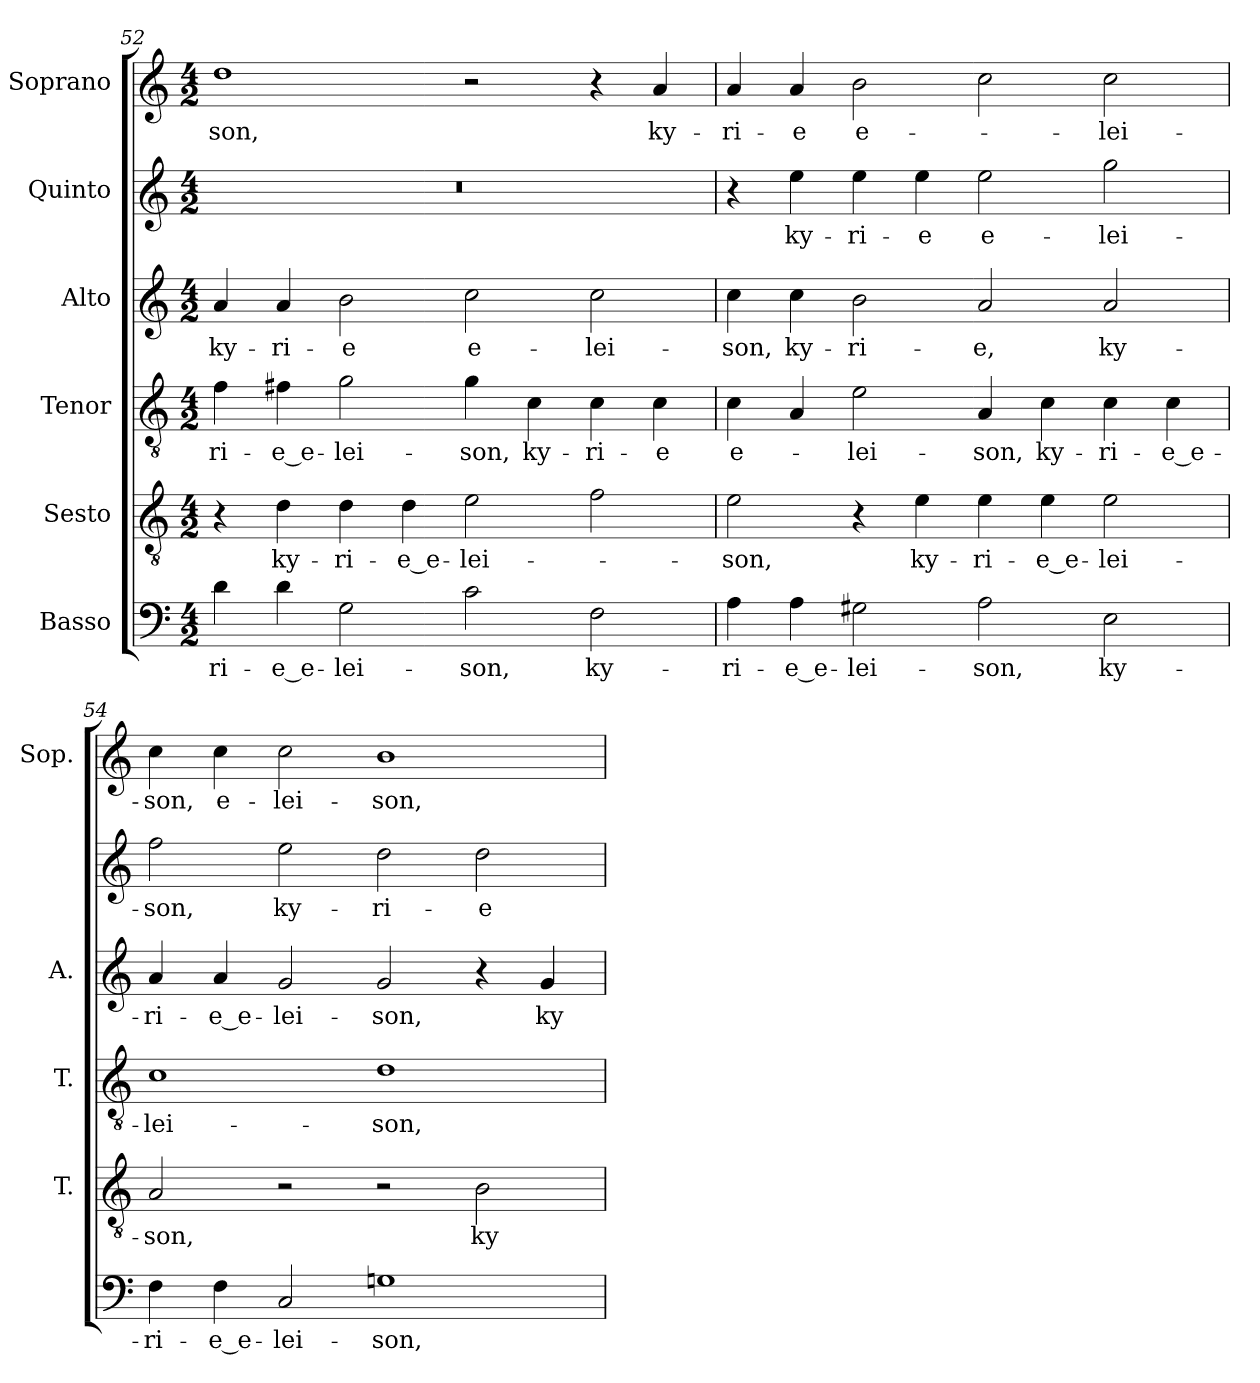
**kern	**text	**kern	**text	**kern	**text	**kern	**text	**kern	**text	**kern	**text
*part6	*part6	*part5	*part5	*part4	*part4	*part3	*part3	*part2	*part2	*part1	*part1
*staff6	*staff6	*staff5	*staff5	*staff4	*staff4	*staff3	*staff3	*staff2	*staff2	*staff1	*staff1
*I"Basso	*	*I"Sesto	*	*I"Tenor	*	*I"Alto	*	*I"Quinto	*	*I"Soprano	*
*	*	*I'T.	*	*I'T.	*	*I'A.	*	*	*	*I'Sop.	*
!!LO:LB:g=z
*clefF4	*	*clefGv2	*	*clefGv2	*	*clefG2	*	*clefG2	*	*clefG2	*
*	*	*ITrd7c12	*	*ITrd7c12	*	*	*	*	*	*	*
*k[]	*	*k[]	*	*k[]	*	*k[]	*	*k[]	*	*k[]	*
*C:	*	*C:	*	*C:	*	*C:	*	*C:	*	*C:	*
*M4/2	*	*M4/2	*	*M4/2	*	*M4/2	*	*M4/2	*	*M4/2	*
=52	=52	=52	=52	=52	=52	=52	=52	=52	=52	=52	=52
!	!LO:LY:b:color=#000000	!	!	!	!	!	!	!	!	!	!
!	!	!	!	!	!LO:LY:b:color=#000000	!	!	!	!	!	!
!	!	!	!	!	!	!	!LO:LY:b:color=#000000	!LO:N:vis=1	!	!	!
!	!	!	!	!	!	!	!	!	!	!	!LO:LY:b:color=#000000
4di\	-ri-	4r	.	4Fi\	-ri-	4ai/	ky-	0r	.	1ddi	-son,
!	!LO:LY:b:color=#000000	!	!	!	!	!	!	!	!	!	!
!	!	!	!LO:LY:b:color=#000000	!	!	!	!	!	!	!	!
!	!	!	!	!	!LO:LY:b:color=#000000	!	!	!	!	!	!
!	!	!	!	!	!	!	!LO:LY:b:color=#000000	!	!	!	!
4di\	-e_e-	4Di\	ky-	4F#Xi\	-e_e-	4ai/	-ri-	.	.	.	.
!	!LO:LY:b:color=#000000	!	!	!	!	!	!	!	!	!	!
!	!	!	!LO:LY:b:color=#000000	!	!	!	!	!	!	!	!
!	!	!	!	!	!LO:LY:b:color=#000000	!	!	!	!	!	!
!	!	!	!	!	!	!	!LO:LY:b:color=#000000	!	!	!	!
2Gi\	-lei-	4Di\	-ri-	2Gi\	-lei-	2bi\	-e	.	.	.	.
!	!	!	!LO:LY:b:color=#000000	!	!	!	!	!	!	!	!
.	.	4Di\	-e_e-	.	.	.	.	.	.	.	.
!	!LO:LY:b:color=#000000	!	!	!	!	!	!	!	!	!	!
!	!	!	!LO:LY:b:color=#000000	!	!	!	!	!	!	!	!
!	!	!	!	!	!LO:LY:b:color=#000000	!	!	!	!	!	!
!	!	!	!	!	!	!	!LO:LY:b:color=#000000	!	!	!	!
2ci\	-son,	2Ei\	-lei-	4Gi\	-son,	2cci\	e-	.	.	2r	.
!	!	!	!	!	!LO:LY:b:color=#000000	!	!	!	!	!	!
.	.	.	.	4Ci\	ky-	.	.	.	.	.	.
!	!LO:LY:b:color=#000000	!	!	!	!	!	!	!	!	!	!
!	!	!	!	!	!LO:LY:b:color=#000000	!	!	!	!	!	!
!	!	!	!	!	!	!	!LO:LY:b:color=#000000	!	!	!	!
2Fi\	ky-	2Fi\	.	4Ci\	-ri-	2cci\	-lei-	.	.	4r	.
!	!	!	!	!	!LO:LY:b:color=#000000	!	!	!	!	!	!
!	!	!	!	!	!	!	!	!	!	!	!LO:LY:b:color=#000000
.	.	.	.	4Ci\	-e	.	.	.	.	4ai/	ky-
=53	=53	=53	=53	=53	=53	=53	=53	=53	=53	=53	=53
!	!LO:LY:b:color=#000000	!	!	!	!	!	!	!	!	!	!
!	!	!	!LO:LY:b:color=#000000	!	!	!	!	!	!	!	!
!	!	!	!	!	!LO:LY:b:color=#000000	!	!	!	!	!	!
!	!	!	!	!	!	!	!LO:LY:b:color=#000000	!	!	!	!
!	!	!	!	!	!	!	!	!	!	!	!LO:LY:b:color=#000000
4Ai\	-ri-	2Ei\	-son,	4Ci\	e-	4cci\	-son,	4r	.	4ai/	-ri-
!	!LO:LY:b:color=#000000	!	!	!	!	!	!	!	!	!	!
!	!	!	!	!	!	!	!LO:LY:b:color=#000000	!	!	!	!
!	!	!	!	!	!	!	!	!	!LO:LY:b:color=#000000	!	!
!	!	!	!	!	!	!	!	!	!	!	!LO:LY:b:color=#000000
4Ai\	-e_e-	.	.	4AAi/	.	4cci\	ky-	4eei\	ky-	4ai/	-e
!	!LO:LY:b:color=#000000	!	!	!	!	!	!	!	!	!	!
!	!	!	!	!	!LO:LY:b:color=#000000	!	!	!	!	!	!
!	!	!	!	!	!	!	!LO:LY:b:color=#000000	!	!	!	!
!	!	!	!	!	!	!	!	!	!LO:LY:b:color=#000000	!	!
!	!	!	!	!	!	!	!	!	!	!	!LO:LY:b:color=#000000
2G#Xi\	-lei-	4r	.	2Ei\	-lei-	2bi\	-ri-	4eei\	-ri-	2bi\	e-
!	!	!	!LO:LY:b:color=#000000	!	!	!	!	!	!	!	!
!	!	!	!	!	!	!	!	!	!LO:LY:b:color=#000000	!	!
.	.	4Ei\	ky-	.	.	.	.	4eei\	-e	.	.
!	!LO:LY:b:color=#000000	!	!	!	!	!	!	!	!	!	!
!	!	!	!LO:LY:b:color=#000000	!	!	!	!	!	!	!	!
!	!	!	!	!	!LO:LY:b:color=#000000	!	!	!	!	!	!
!	!	!	!	!	!	!	!LO:LY:b:color=#000000	!	!	!	!
!	!	!	!	!	!	!	!	!	!LO:LY:b:color=#000000	!	!
2Ai\	-son,	4Ei\	-ri-	4AAi/	-son,	2ai/	-e,	2eei\	e-	2cci\	.
!	!	!	!LO:LY:b:color=#000000	!	!	!	!	!	!	!	!
!	!	!	!	!	!LO:LY:b:color=#000000	!	!	!	!	!	!
.	.	4Ei\	-e_e-	4Ci\	ky-	.	.	.	.	.	.
!	!LO:LY:b:color=#000000	!	!	!	!	!	!	!	!	!	!
!	!	!	!LO:LY:b:color=#000000	!	!	!	!	!	!	!	!
!	!	!	!	!	!LO:LY:b:color=#000000	!	!	!	!	!	!
!	!	!	!	!	!	!	!LO:LY:b:color=#000000	!	!	!	!
!	!	!	!	!	!	!	!	!	!LO:LY:b:color=#000000	!	!
!	!	!	!	!	!	!	!	!	!	!	!LO:LY:b:color=#000000
2Ei\	ky-	2Ei\	-lei-	4Ci\	-ri-	2ai/	ky-	2ggi\	-lei-	2cci\	-lei-
!	!	!	!	!	!LO:LY:b:color=#000000	!	!	!	!	!	!
.	.	.	.	4Ci\	-e_e-	.	.	.	.	.	.
=54	=54	=54	=54	=54	=54	=54	=54	=54	=54	=54	=54
!	!LO:LY:b:color=#000000	!	!	!	!	!	!	!	!	!	!
!	!	!	!LO:LY:b:color=#000000	!	!	!	!	!	!	!	!
!	!	!	!	!	!LO:LY:b:color=#000000	!	!	!	!	!	!
!	!	!	!	!	!	!	!LO:LY:b:color=#000000	!	!	!	!
!	!	!	!	!	!	!	!	!	!LO:LY:b:color=#000000	!	!
!	!	!	!	!	!	!	!	!	!	!	!LO:LY:b:color=#000000
4Fi\	-ri-	2AAi/	-son,	1Ci	-lei-	4ai/	-ri-	2ffi\	-son,	4cci\	-son,
!	!LO:LY:b:color=#000000	!	!	!	!	!	!	!	!	!	!
!	!	!	!	!	!	!	!LO:LY:b:color=#000000	!	!	!	!
!	!	!	!	!	!	!	!	!	!	!	!LO:LY:b:color=#000000
4Fi\	-e_e-	.	.	.	.	4ai/	-e_e-	.	.	4cci\	e-
!	!LO:LY:b:color=#000000	!	!	!	!	!	!	!	!	!	!
!	!	!	!	!	!	!	!LO:LY:b:color=#000000	!	!	!	!
!	!	!	!	!	!	!	!	!	!LO:LY:b:color=#000000	!	!
!	!	!	!	!	!	!	!	!	!	!	!LO:LY:b:color=#000000
2Ci/	-lei-	2r	.	.	.	2gi/	-lei-	2eei\	ky-	2cci\	-lei-
!	!LO:LY:b:color=#000000	!	!	!	!	!	!	!	!	!	!
!	!	!	!	!	!LO:LY:b:color=#000000	!	!	!	!	!	!
!	!	!	!	!	!	!	!LO:LY:b:color=#000000	!	!	!	!
!	!	!	!	!	!	!	!	!	!LO:LY:b:color=#000000	!	!
!	!	!	!	!	!	!	!	!	!	!	!LO:LY:b:color=#000000
1Gni	-son,	2r	.	1Di	-son,	2gi/	-son,	2ddi\	-ri-	1bi	-son,
!	!	!	!LO:LY:b:color=#000000	!	!	!	!	!	!	!	!
!	!	!	!	!	!	!	!	!	!LO:LY:b:color=#000000	!	!
.	.	2BBi\	ky-	.	.	4r	.	2ddi\	-e	.	.
!	!	!	!	!	!	!	!LO:LY:b:color=#000000	!	!	!	!
.	.	.	.	.	.	4gi/	ky-	.	.	.	.
=	=	=	=	=	=	=	=	=	=	=	=
*-	*-	*-	*-	*-	*-	*-	*-	*-	*-	*-	*-
